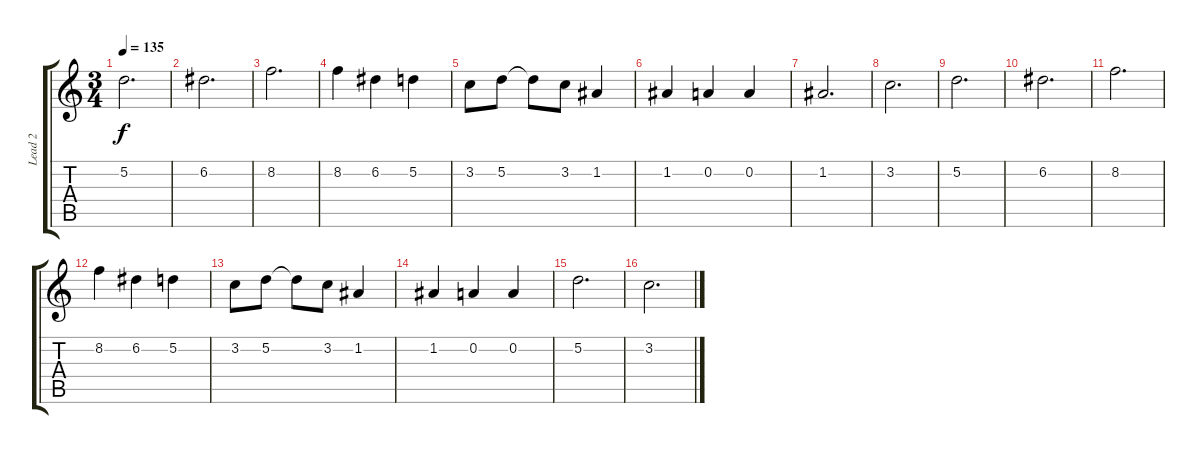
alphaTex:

\track ("Lead 2" "Lead 2") {instrument distortionguitar}
\staff {score tabs}
\tuning (D4 A3 F3 C3 G2 D2) {hide}
\ts (3 4)
\tempo 135
\clef g2
\ks c
5.2.2{d dy f} |
6.2.2{d} |
8.2.2{d} |
8.2.4 6.2.4 5.2.4 |
3.2.8 5.2.8 5.2{t}.8 3.2.8 1.2.4 |
1.2.4 0.2.4 0.2.4 |
1.2.2{d} |
3.2.2{d} |
5.2.2{d} |
6.2.2{d} |
8.2.2{d} |
8.2.4 6.2.4 5.2.4 |
3.2.8 5.2.8 5.2{t}.8 3.2.8 1.2.4 |
1.2.4 0.2.4 0.2.4 |
5.2.2{d} |
3.2.2{d}
